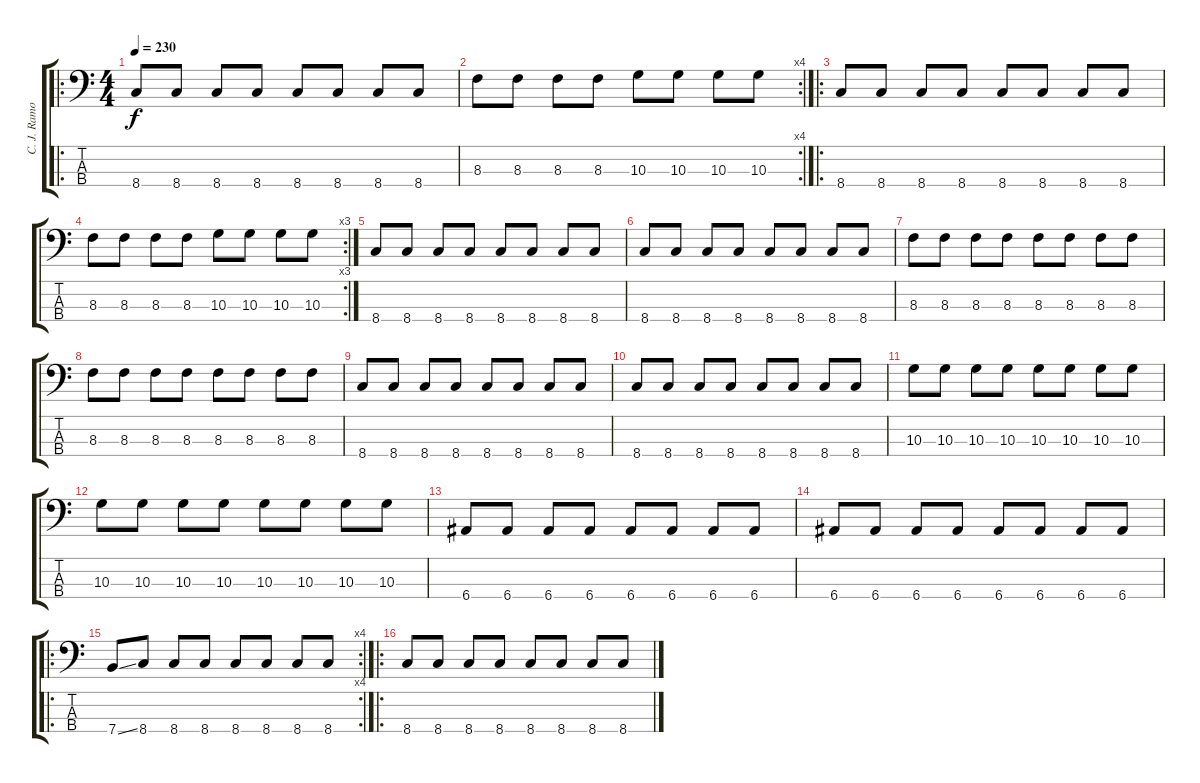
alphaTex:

\track ("C. J. Ramone" "C. J. Ramo") {instrument electricbassfinger}
\staff {score tabs}
\tuning (G2 D2 A1 E1) {hide}
\ro
\ts (4 4)
\tempo 230
\clef f4
\ks c
8.4.8{dy f} 8.4.8 8.4.8 8.4.8 8.4.8 8.4.8 8.4.8 8.4.8 |
\rc 4
8.3.8 8.3.8 8.3.8 8.3.8 10.3.8 10.3.8 10.3.8 10.3.8 |
\ro
8.4.8 8.4.8 8.4.8 8.4.8 8.4.8 8.4.8 8.4.8 8.4.8 |
\rc 3
8.3.8 8.3.8 8.3.8 8.3.8 10.3.8 10.3.8 10.3.8 10.3.8 |
8.4.8 8.4.8 8.4.8 8.4.8 8.4.8 8.4.8 8.4.8 8.4.8 |
8.4.8 8.4.8 8.4.8 8.4.8 8.4.8 8.4.8 8.4.8 8.4.8 |
8.3.8 8.3.8 8.3.8 8.3.8 8.3.8 8.3.8 8.3.8 8.3.8 |
8.3.8 8.3.8 8.3.8 8.3.8 8.3.8 8.3.8 8.3.8 8.3.8 |
8.4.8 8.4.8 8.4.8 8.4.8 8.4.8 8.4.8 8.4.8 8.4.8 |
8.4.8 8.4.8 8.4.8 8.4.8 8.4.8 8.4.8 8.4.8 8.4.8 |
10.3.8 10.3.8 10.3.8 10.3.8 10.3.8 10.3.8 10.3.8 10.3.8 |
10.3.8 10.3.8 10.3.8 10.3.8 10.3.8 10.3.8 10.3.8 10.3.8 |
6.4.8 6.4.8 6.4.8 6.4.8 6.4.8 6.4.8 6.4.8 6.4.8 |
6.4.8 6.4.8 6.4.8 6.4.8 6.4.8 6.4.8 6.4.8 6.4.8 |
\ro
\rc 4
7.4{ss}.8 8.4.8 8.4.8 8.4.8 8.4.8 8.4.8 8.4.8 8.4.8 |
\ro
8.4.8 8.4.8 8.4.8 8.4.8 8.4.8 8.4.8 8.4.8 8.4.8
